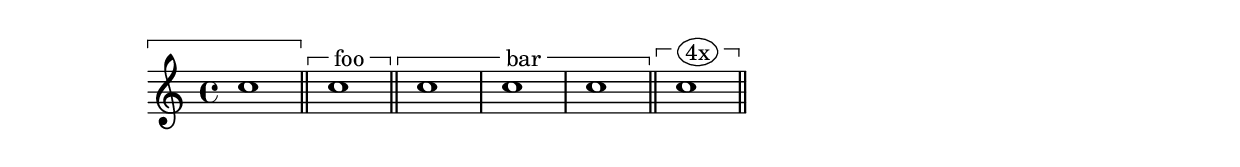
\version "2.21.0"

\header {
  texidoc="
Measure spanners can span single and multiple measures.  They
may be texted or untexted and hold markups.
"
}

\new Staff {
  \startMeasureSpanner c''1\stopMeasureSpanner
  \bar "||"
  \tweak text #"foo"
  \startMeasureSpanner c''1\stopMeasureSpanner
  \bar "||"
  \tweak text #"bar" \startMeasureSpanner c''1
  c''1
  c''1\stopMeasureSpanner
  \bar "||"
  \tweak text \markup \ellipse "4x"
  \startMeasureSpanner c''1\stopMeasureSpanner
  \bar "||"
}

\layout {
  \context {
    \Staff
    \consists "Measure_spanner_engraver"
  }
}
